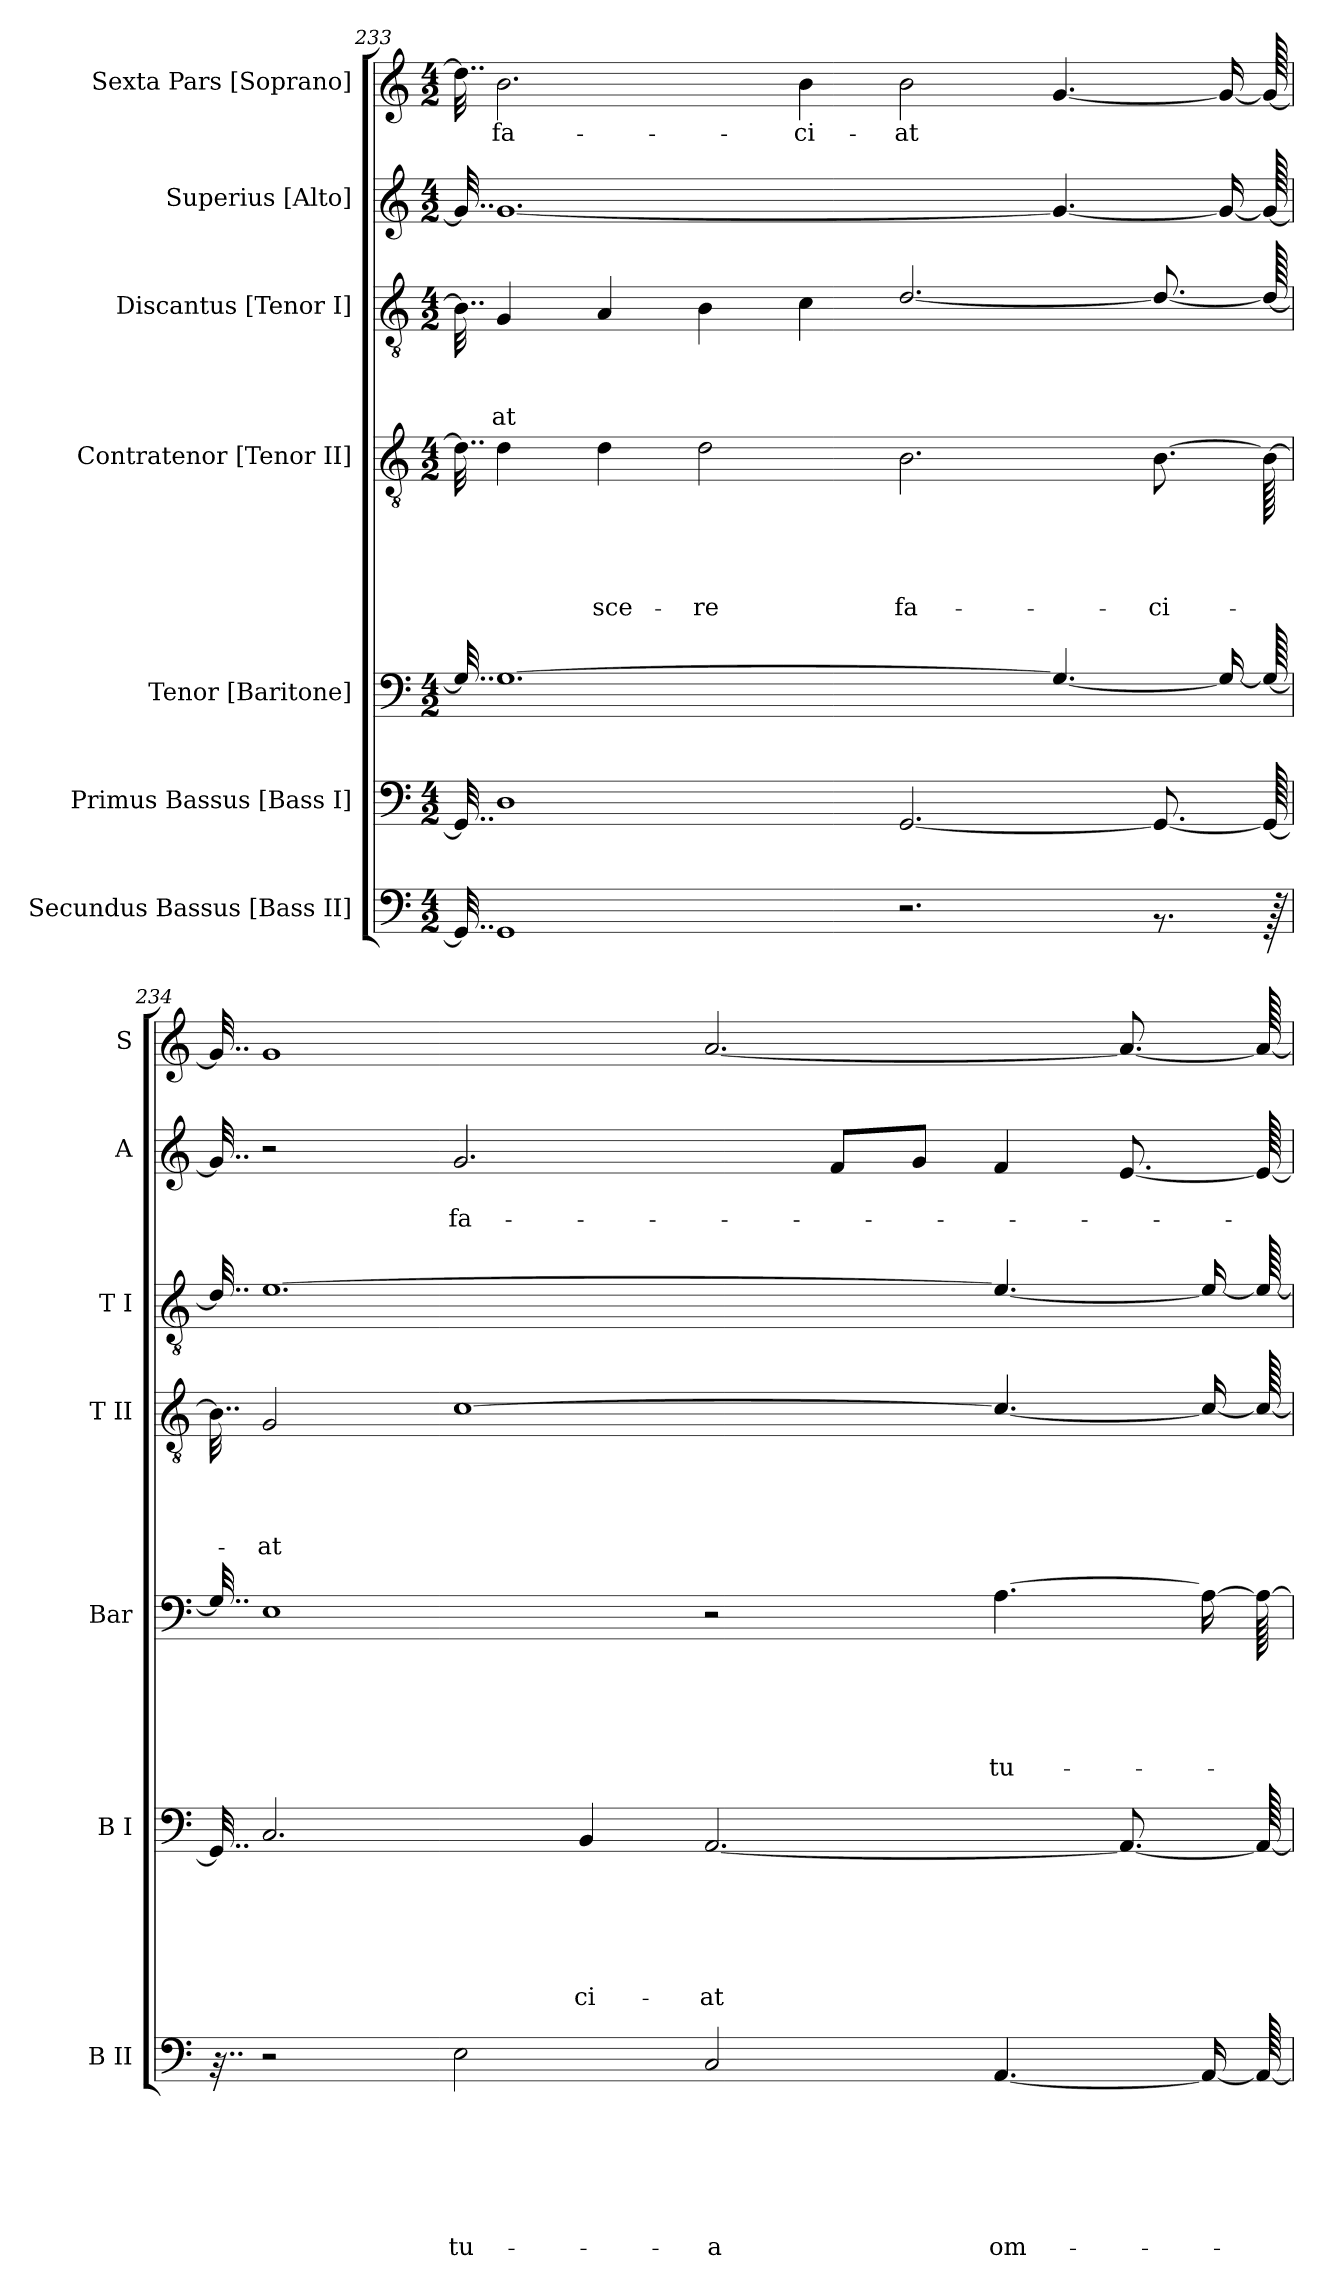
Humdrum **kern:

**kern	**text	**text	**text	**text	**text	**text	**text	**kern	**text	**text	**text	**text	**text	**text	**kern	**text	**text	**text	**text	**text	**kern	**text	**text	**text	**text	**kern	**text	**text	**text	**kern	**text	**text	**kern	**text
*part7	*part7	*part7	*part7	*part7	*part7	*part7	*part7	*part6	*part6	*part6	*part6	*part6	*part6	*part6	*part5	*part5	*part5	*part5	*part5	*part5	*part4	*part4	*part4	*part4	*part4	*part3	*part3	*part3	*part3	*part2	*part2	*part2	*part1	*part1
*staff7	*staff7	*staff7	*staff7	*staff7	*staff7	*staff7	*staff7	*staff6	*staff6	*staff6	*staff6	*staff6	*staff6	*staff6	*staff5	*staff5	*staff5	*staff5	*staff5	*staff5	*staff4	*staff4	*staff4	*staff4	*staff4	*staff3	*staff3	*staff3	*staff3	*staff2	*staff2	*staff2	*staff1	*staff1
*I"Secundus Bassus [Bass II]	*	*	*	*	*	*	*	*I"Primus Bassus [Bass I]	*	*	*	*	*	*	*I"Tenor [Baritone]	*	*	*	*	*	*I"Contratenor [Tenor II]	*	*	*	*	*I"Discantus [Tenor I]	*	*	*	*I"Superius [Alto]	*	*	*I"Sexta Pars [Soprano]	*
*I'B II	*	*	*	*	*	*	*	*I'B I	*	*	*	*	*	*	*I'Bar	*	*	*	*	*	*I'T II	*	*	*	*	*I'T I	*	*	*	*I'A	*	*	*I'S	*
*clefF4	*	*	*	*	*	*	*	*clefF4	*	*	*	*	*	*	*clefF4	*	*	*	*	*	*clefGv2	*	*	*	*	*clefGv2	*	*	*	*clefG2	*	*	*clefG2	*
*k[]	*	*	*	*	*	*	*	*k[]	*	*	*	*	*	*	*k[]	*	*	*	*	*	*k[]	*	*	*	*	*k[]	*	*	*	*k[]	*	*	*k[]	*
*C:	*	*	*	*	*	*	*	*C:	*	*	*	*	*	*	*C:	*	*	*	*	*	*C:	*	*	*	*	*C:	*	*	*	*C:	*	*	*C:	*
*M4/2	*	*	*	*	*	*	*	*M4/2	*	*	*	*	*	*	*M4/2	*	*	*	*	*	*M4/2	*	*	*	*	*M4/2	*	*	*	*M4/2	*	*	*M4/2	*
=233	=233	=233	=233	=233	=233	=233	=233	=233	=233	=233	=233	=233	=233	=233	=233	=233	=233	=233	=233	=233	=233	=233	=233	=233	=233	=233	=233	=233	=233	=233	=233	=233	=233	=233
32..GG/]	.	.	.	.	.	.	.	32..GG/]	.	.	.	.	.	.	32..G/]	.	.	.	.	.	32..d\]	.	.	.	.	32..B\]	.	.	.	32..g/]	.	.	32..dd\]	.
!	!	!	!	!	!	!	!	!	!	!	!	!	!	!	!	!	!	!	!	!	!	!	!	!	!	!	!	!	!LO:LY:b	!	!	!	!	!LO:LY:b
1GG	.	.	.	.	.	.	.	1D	.	.	.	.	.	.	[<1.G	.	.	.	.	.	4d\	.	.	.	.	4G/	.	.	-at	[<1.g	.	.	2.b\	fa-
!	!	!	!	!	!	!	!	!	!	!	!	!	!	!	!	!	!	!	!	!	!	!	!	!	!LO:LY:b	!	!	!	!	!	!	!	!	!
.	.	.	.	.	.	.	.	.	.	.	.	.	.	.	.	.	.	.	.	.	4d\	.	.	.	-sce-	4A/	.	.	.	.	.	.	.	.
!	!	!	!	!	!	!	!	!	!	!	!	!	!	!	!	!	!	!	!	!	!	!	!	!	!LO:LY:b	!	!	!	!	!	!	!	!	!
.	.	.	.	.	.	.	.	.	.	.	.	.	.	.	.	.	.	.	.	.	2d\	.	.	.	-re	4B\	.	.	.	.	.	.	.	.
!	!	!	!	!	!	!	!	!	!	!	!	!	!	!	!	!	!	!	!	!	!	!	!	!	!	!	!	!	!	!	!	!	!	!LO:LY:b
.	.	.	.	.	.	.	.	.	.	.	.	.	.	.	.	.	.	.	.	.	.	.	.	.	.	4c\	.	.	.	.	.	.	4b\	-ci-
!	!	!	!	!	!	!	!	!	!	!	!	!	!	!	!	!	!	!	!	!	!	!	!	!	!LO:LY:b	!	!	!	!	!	!	!	!	!LO:LY:b
2.r	.	.	.	.	.	.	.	[<2.GG/	.	.	.	.	.	.	.	.	.	.	.	.	2.B\	.	.	.	fa-	[<2.d/	.	.	.	.	.	.	2b\	-at
.	.	.	.	.	.	.	.	.	.	.	.	.	.	.	4.G/_	.	.	.	.	.	.	.	.	.	.	.	.	.	.	4.g/_	.	.	[<4.g/	.
!	!	!	!	!	!	!	!	!	!	!	!	!	!	!	!	!	!	!	!	!	!	!	!	!	!LO:LY:b	!	!	!	!	!	!	!	!	!
8.rAA	.	.	.	.	.	.	.	8.GG/_	.	.	.	.	.	.	.	.	.	.	.	.	[>8.B\	.	.	.	-ci-	8.d/_	.	.	.	.	.	.	.	.
.	.	.	.	.	.	.	.	.	.	.	.	.	.	.	16G/_	.	.	.	.	.	.	.	.	.	.	.	.	.	.	16g/_	.	.	16g/_	.
128rAA	.	.	.	.	.	.	.	128GG/_	.	.	.	.	.	.	128G/_	.	.	.	.	.	128B\_	.	.	.	.	128d/_	.	.	.	128g/_	.	.	128g/_	.
=234	=234	=234	=234	=234	=234	=234	=234	=234	=234	=234	=234	=234	=234	=234	=234	=234	=234	=234	=234	=234	=234	=234	=234	=234	=234	=234	=234	=234	=234	=234	=234	=234	=234	=234
32..rAA	.	.	.	.	.	.	.	32..GG/]	.	.	.	.	.	.	32..G/]	.	.	.	.	.	32..B\]	.	.	.	.	32..d/]	.	.	.	32..g/]	.	.	32..g/]	.
!	!	!	!	!	!	!	!	!	!	!	!	!	!	!	!	!	!	!	!	!	!	!	!	!	!LO:LY:b	!	!	!	!	!	!	!	!	!
2r	.	.	.	.	.	.	.	2.C/	.	.	.	.	.	.	1E	.	.	.	.	.	2G/	.	.	.	-at	[<1.e	.	.	.	2r	.	.	1g	.
!	!	!	!	!	!	!	!LO:LY:b:rj	!	!	!	!	!	!	!	!	!	!	!	!	!	!	!	!	!	!	!	!	!	!	!	!	!LO:LY:b	!	!
2E\	.	.	.	.	.	.	tu-	.	.	.	.	.	.	.	.	.	.	.	.	.	[<1c	.	.	.	.	.	.	.	.	2.g/	.	fa-	.	.
!	!	!	!	!	!	!	!	!	!	!	!	!	!	!LO:LY:b	!	!	!	!	!	!	!	!	!	!	!	!	!	!	!	!	!	!	!	!
.	.	.	.	.	.	.	.	4BB/	.	.	.	.	.	-ci-	.	.	.	.	.	.	.	.	.	.	.	.	.	.	.	.	.	.	.	.
!	!	!	!	!	!	!	!LO:LY:b:rj	!	!	!	!	!	!	!LO:LY:b	!	!	!	!	!	!	!	!	!	!	!	!	!	!	!	!	!	!	!	!
2C/	.	.	.	.	.	.	-a	[<2.AA/	.	.	.	.	.	-at	2r	.	.	.	.	.	.	.	.	.	.	.	.	.	.	.	.	.	[<2.a/	.
.	.	.	.	.	.	.	.	.	.	.	.	.	.	.	.	.	.	.	.	.	.	.	.	.	.	.	.	.	.	8f/L	.	.	.	.
.	.	.	.	.	.	.	.	.	.	.	.	.	.	.	.	.	.	.	.	.	.	.	.	.	.	.	.	.	.	8g/J	.	.	.	.
!	!	!	!	!	!	!	!LO:LY:b:rj	!	!	!	!	!	!	!	!	!	!	!	!	!LO:LY:b	!	!	!	!	!	!	!	!	!	!	!	!	!	!
[<4.AA/	.	.	.	.	.	.	om-	.	.	.	.	.	.	.	[>4.A\	.	.	.	.	tu-	4.c/_	.	.	.	.	4.e/_	.	.	.	4f/	.	.	.	.
.	.	.	.	.	.	.	.	8.AA/_	.	.	.	.	.	.	.	.	.	.	.	.	.	.	.	.	.	.	.	.	.	[<8.e/	.	.	8.a/_	.
16AA/_	.	.	.	.	.	.	.	.	.	.	.	.	.	.	16A\_	.	.	.	.	.	16c/_	.	.	.	.	16e/_	.	.	.	.	.	.	.	.
128AA/_	.	.	.	.	.	.	.	128AA/_	.	.	.	.	.	.	128A\_	.	.	.	.	.	128c/_	.	.	.	.	128e/_	.	.	.	128e/_	.	.	128a/_	.
=	=	=	=	=	=	=	=	=	=	=	=	=	=	=	=	=	=	=	=	=	=	=	=	=	=	=	=	=	=	=	=	=	=	=
*-	*-	*-	*-	*-	*-	*-	*-	*-	*-	*-	*-	*-	*-	*-	*-	*-	*-	*-	*-	*-	*-	*-	*-	*-	*-	*-	*-	*-	*-	*-	*-	*-	*-	*-
